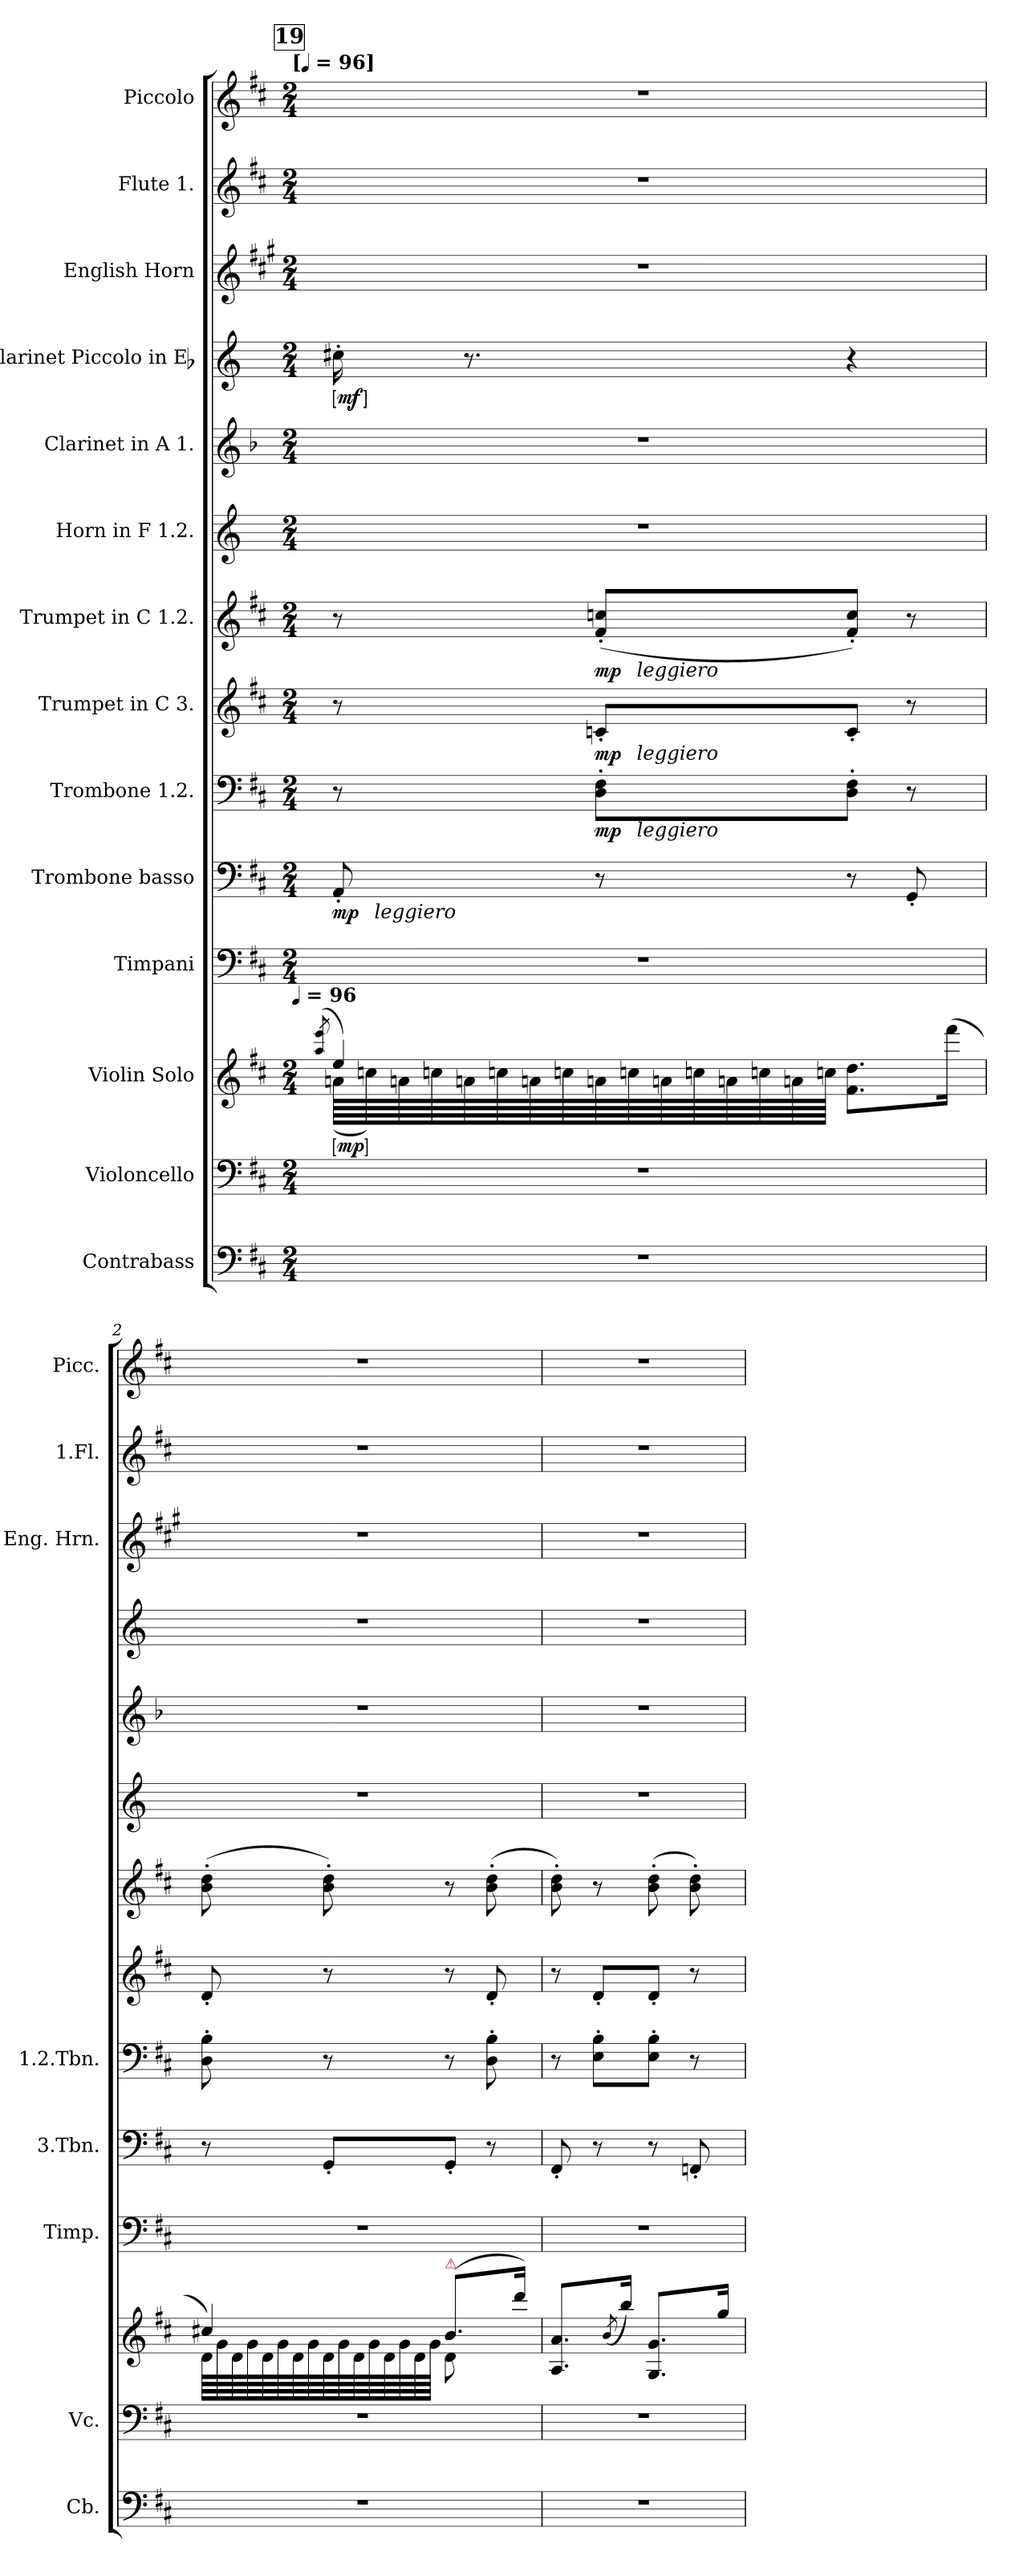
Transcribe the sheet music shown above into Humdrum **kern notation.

**kern	**kern	**kern	**dynam	**kern	**kern	**dynam	**kern	**dynam	**kern	**dynam	**kern	**dynam	**kern	**kern	**kern	**dynam	**kern	**kern	**kern
*part14	*part13	*part12	*part12	*part11	*part10	*part10	*part9	*part9	*part8	*part8	*part7	*part7	*part6	*part5	*part4	*part4	*part3	*part2	*part1
*staff14	*staff13	*staff12	*staff12	*staff11	*staff10	*staff10	*staff9	*staff9	*staff8	*staff8	*staff7	*staff7	*staff6	*staff5	*staff4	*staff4	*staff3	*staff2	*staff1
*I"Contrabass	*I"Violoncello	*I"Violin Solo	*	*I"Timpani	*I"Trombone basso	*	*I"Trombone 1.2.	*	*I"Trumpet in C 3.	*	*I"Trumpet in C 1.2.	*	*I"Horn in F 1.2.	*I"Clarinet in A 1.	*I"Clarinet Piccolo in Eb	*	*I"English Horn	*I"Flute 1.	*I"Piccolo
*I'Cb.	*I'Vc.	*	*	*I'Timp.	*I'3.Tbn.	*	*I'1.2.Tbn.	*	*	*	*	*	*	*	*	*	*I'Eng. Hrn.	*I'1.Fl.	*I'Picc.
*clefF4	*clefF4	*clefG2	*	*clefF4	*clefF4	*	*clefF4	*	*clefG2	*	*clefG2	*	*clefG2	*clefG2	*clefG2	*	*clefG2	*clefG2	*clefG2
*ITrd7c12	*	*	*	*	*	*	*	*	*	*	*	*	*ITrd4c7	*ITrd2c3	*ITrd-2c-3	*	*ITrd4c7	*	*
*k[f#c#]	*k[f#c#]	*k[f#c#]	*	*k[f#c#]	*k[f#c#]	*	*k[f#c#]	*	*k[f#c#]	*	*k[f#c#]	*	*k[b-]	*k[f#c#]	*k[b-e-a-]	*	*k[f#c#]	*k[f#c#]	*k[f#c#]
*D:	*D:	*D:	*	*D:	*D:	*	*D:	*	*D:	*	*D:	*	*F:	*D:	*	*	*D:	*D:	*D:
!!LO:TX:omd:t=[[quarter] = 96]
*M2/4	*M2/4	*M2/4	*	*M2/4	*M2/4	*	*M2/4	*	*M2/4	*	*M2/4	*	*M2/4	*M2/4	*M2/4	*	*M2/4	*M2/4	*M2/4
*MM96	*MM96	*MM96	*	*MM96	*MM96	*	*MM96	*	*MM96	*	*MM96	*	*MM96	*MM96	*MM96	*	*MM96	*MM96	*MM96
!!LO:REH:place=s1:t=19
=1	=1	=1	=1	=1	=1	=1	=1	=1	=1	=1	=1	=1	=1	=1	=1	=1	=1	=1	=1
!	!	!LO:TX:t=[quarter] = 96	!	!	!	!	!	!	!	!	!	!	!	!	!	!	!	!	!
.	.	(<8qaa/ 8qeee/	.	.	.	.	.	.	.	.	.	.	.	.	.	.	.	.	.
*	*	*^	*	*	*	*	*	*	*	*	*	*	*	*	*	*	*	*	*
!	!	!	!	!LO:DY:ed=brack	!	!	!LO:DY:t=%s leggiero	!	!	!	!	!	!	!	!	!	!LO:DY:ed=brack	!	!	!
*	*	*tremolo	*	*	*	*	*	*	*	*	*	*	*	*	*	*	*	*	*	*
2r	2r	4ee)	(64anLLLL	mp	2r	8AA'	mp	8r	.	8r	.	8r	.	2r	2r	16een'	mf	2r	2r	2r
.	.	.	64ccn)	.	.	.	.	.	.	.	.	.	.	.	.	.	.	.	.	.
.	.	.	64an	.	.	.	.	.	.	.	.	.	.	.	.	.	.	.	.	.
.	.	.	64ccn)	.	.	.	.	.	.	.	.	.	.	.	.	.	.	.	.	.
.	.	.	64an	.	.	.	.	.	.	.	.	.	.	.	.	8.r	.	.	.	.
.	.	.	64ccn)	.	.	.	.	.	.	.	.	.	.	.	.	.	.	.	.	.
.	.	.	64an	.	.	.	.	.	.	.	.	.	.	.	.	.	.	.	.	.
.	.	.	64ccn)	.	.	.	.	.	.	.	.	.	.	.	.	.	.	.	.	.
!	!	!	!	!	!	!	!	!	!LO:DY:t=%s leggiero	!	!LO:DY:t=%s leggiero	!	!LO:DY:t=%s leggiero	!	!	!	!	!	!	!
.	.	.	64an	.	.	8r	.	8D' 8F#'L	mp	8cn'L	mp	(8f#' 8ccn'L	mp	.	.	.	.	.	.	.
.	.	.	64ccn)	.	.	.	.	.	.	.	.	.	.	.	.	.	.	.	.	.
.	.	.	64an	.	.	.	.	.	.	.	.	.	.	.	.	.	.	.	.	.
.	.	.	64ccn)	.	.	.	.	.	.	.	.	.	.	.	.	.	.	.	.	.
.	.	.	64an	.	.	.	.	.	.	.	.	.	.	.	.	.	.	.	.	.
.	.	.	64ccn)	.	.	.	.	.	.	.	.	.	.	.	.	.	.	.	.	.
.	.	.	64an	.	.	.	.	.	.	.	.	.	.	.	.	.	.	.	.	.
.	.	.	64ccn)JJJJ	.	.	.	.	.	.	.	.	.	.	.	.	.	.	.	.	.
*	*	*Xtremolo	*	*	*	*	*	*	*	*	*	*	*	*	*	*	*	*	*	*
.	.	8.f# 8.ddL	4ryy	.	.	8r	.	8D' 8F#'J	.	8c'J	.	8f#' 8cc'J)	.	.	.	4r	.	.	.	.
.	.	.	.	.	.	.	.	.	.	.	.	.	.	.	.	.	.	.	.	.
.	.	.	.	.	.	.	.	.	.	.	.	.	.	.	.	.	.	.	.	.
.	.	.	.	.	.	.	.	.	.	.	.	.	.	.	.	.	.	.	.	.
.	.	.	.	.	.	.	.	.	.	.	.	.	.	.	.	.	.	.	.	.
.	.	.	.	.	.	.	.	.	.	.	.	.	.	.	.	.	.	.	.	.
.	.	.	.	.	.	.	.	.	.	.	.	.	.	.	.	.	.	.	.	.
.	.	.	.	.	.	.	.	.	.	.	.	.	.	.	.	.	.	.	.	.
.	.	.	.	.	.	8GG'	.	8r	.	8r	.	8r	.	.	.	.	.	.	.	.
.	.	(16fff#Jk	.	.	.	.	.	.	.	.	.	.	.	.	.	.	.	.	.	.
=2	=2	=2	=2	=2	=2	=2	=2	=2	=2	=2	=2	=2	=2	=2	=2	=2	=2	=2	=2	=2
*	*	*tremolo	*	*	*	*	*	*	*	*	*	*	*	*	*	*	*	*	*	*
2r	2r	4cc#X)	64dLLLL	.	2r	8r	.	8D' 8B'	.	8d'	.	(8b' 8dd'	.	2r	2r	2r	.	2r	2r	2r
.	.	.	64g	.	.	.	.	.	.	.	.	.	.	.	.	.	.	.	.	.
.	.	.	64d	.	.	.	.	.	.	.	.	.	.	.	.	.	.	.	.	.
.	.	.	64g	.	.	.	.	.	.	.	.	.	.	.	.	.	.	.	.	.
.	.	.	64d	.	.	.	.	.	.	.	.	.	.	.	.	.	.	.	.	.
.	.	.	64g	.	.	.	.	.	.	.	.	.	.	.	.	.	.	.	.	.
.	.	.	64d	.	.	.	.	.	.	.	.	.	.	.	.	.	.	.	.	.
.	.	.	64g	.	.	.	.	.	.	.	.	.	.	.	.	.	.	.	.	.
.	.	.	64d	.	.	8GG'L	.	8r	.	8r	.	8b' 8dd')	.	.	.	.	.	.	.	.
.	.	.	64g	.	.	.	.	.	.	.	.	.	.	.	.	.	.	.	.	.
.	.	.	64d	.	.	.	.	.	.	.	.	.	.	.	.	.	.	.	.	.
.	.	.	64g	.	.	.	.	.	.	.	.	.	.	.	.	.	.	.	.	.
.	.	.	64d	.	.	.	.	.	.	.	.	.	.	.	.	.	.	.	.	.
.	.	.	64g	.	.	.	.	.	.	.	.	.	.	.	.	.	.	.	.	.
.	.	.	64d	.	.	.	.	.	.	.	.	.	.	.	.	.	.	.	.	.
.	.	.	64gJJJJ	.	.	.	.	.	.	.	.	.	.	.	.	.	.	.	.	.
*	*	*Xtremolo	*	*	*	*	*	*	*	*	*	*	*	*	*	*	*	*	*	*
!	!	!LO:TX:a:color=crimson:t=⚠	!	!	!	!	!	!	!	!	!	!	!	!	!	!	!	!	!	!
.	.	(8.bL	8d	.	.	8GG'J	.	8r	.	8r	.	8r	.	.	.	.	.	.	.	.
.	.	.	.	.	.	.	.	.	.	.	.	.	.	.	.	.	.	.	.	.
.	.	.	.	.	.	.	.	.	.	.	.	.	.	.	.	.	.	.	.	.
.	.	.	.	.	.	.	.	.	.	.	.	.	.	.	.	.	.	.	.	.
.	.	.	.	.	.	.	.	.	.	.	.	.	.	.	.	.	.	.	.	.
.	.	.	.	.	.	.	.	.	.	.	.	.	.	.	.	.	.	.	.	.
.	.	.	.	.	.	.	.	.	.	.	.	.	.	.	.	.	.	.	.	.
.	.	.	.	.	.	.	.	.	.	.	.	.	.	.	.	.	.	.	.	.
.	.	.	8ryy	.	.	8r	.	8D' 8B'	.	8d'	.	(8b' 8dd'	.	.	.	.	.	.	.	.
.	.	16dddJk)	.	.	.	.	.	.	.	.	.	.	.	.	.	.	.	.	.	.
*	*	*v	*v	*	*	*	*	*	*	*	*	*	*	*	*	*	*	*	*	*
=3	=3	=3	=3	=3	=3	=3	=3	=3	=3	=3	=3	=3	=3	=3	=3	=3	=3	=3	=3
2r	2r	8.A 8.aL	.	2r	8FF#'	.	8r	.	8r	.	8b' 8dd')	.	2r	2r	2r	.	2r	2r	2r
.	.	.	.	.	8r	.	8E' 8B'L	.	8d'L	.	8r	.	.	.	.	.	.	.	.
.	.	(<8qb/	.	.	.	.	.	.	.	.	.	.	.	.	.	.	.	.	.
.	.	16bbJk)	.	.	.	.	.	.	.	.	.	.	.	.	.	.	.	.	.
.	.	8.G 8.gL	.	.	8r	.	8E' 8B'J	.	8d'J	.	(8b' 8dd'	.	.	.	.	.	.	.	.
.	.	.	.	.	8FFn'	.	8r	.	8r	.	8b' 8dd')	.	.	.	.	.	.	.	.
.	.	16ggJk	.	.	.	.	.	.	.	.	.	.	.	.	.	.	.	.	.
=	=	=	=	=	=	=	=	=	=	=	=	=	=	=	=	=	=	=	=
*-	*-	*-	*-	*-	*-	*-	*-	*-	*-	*-	*-	*-	*-	*-	*-	*-	*-	*-	*-
